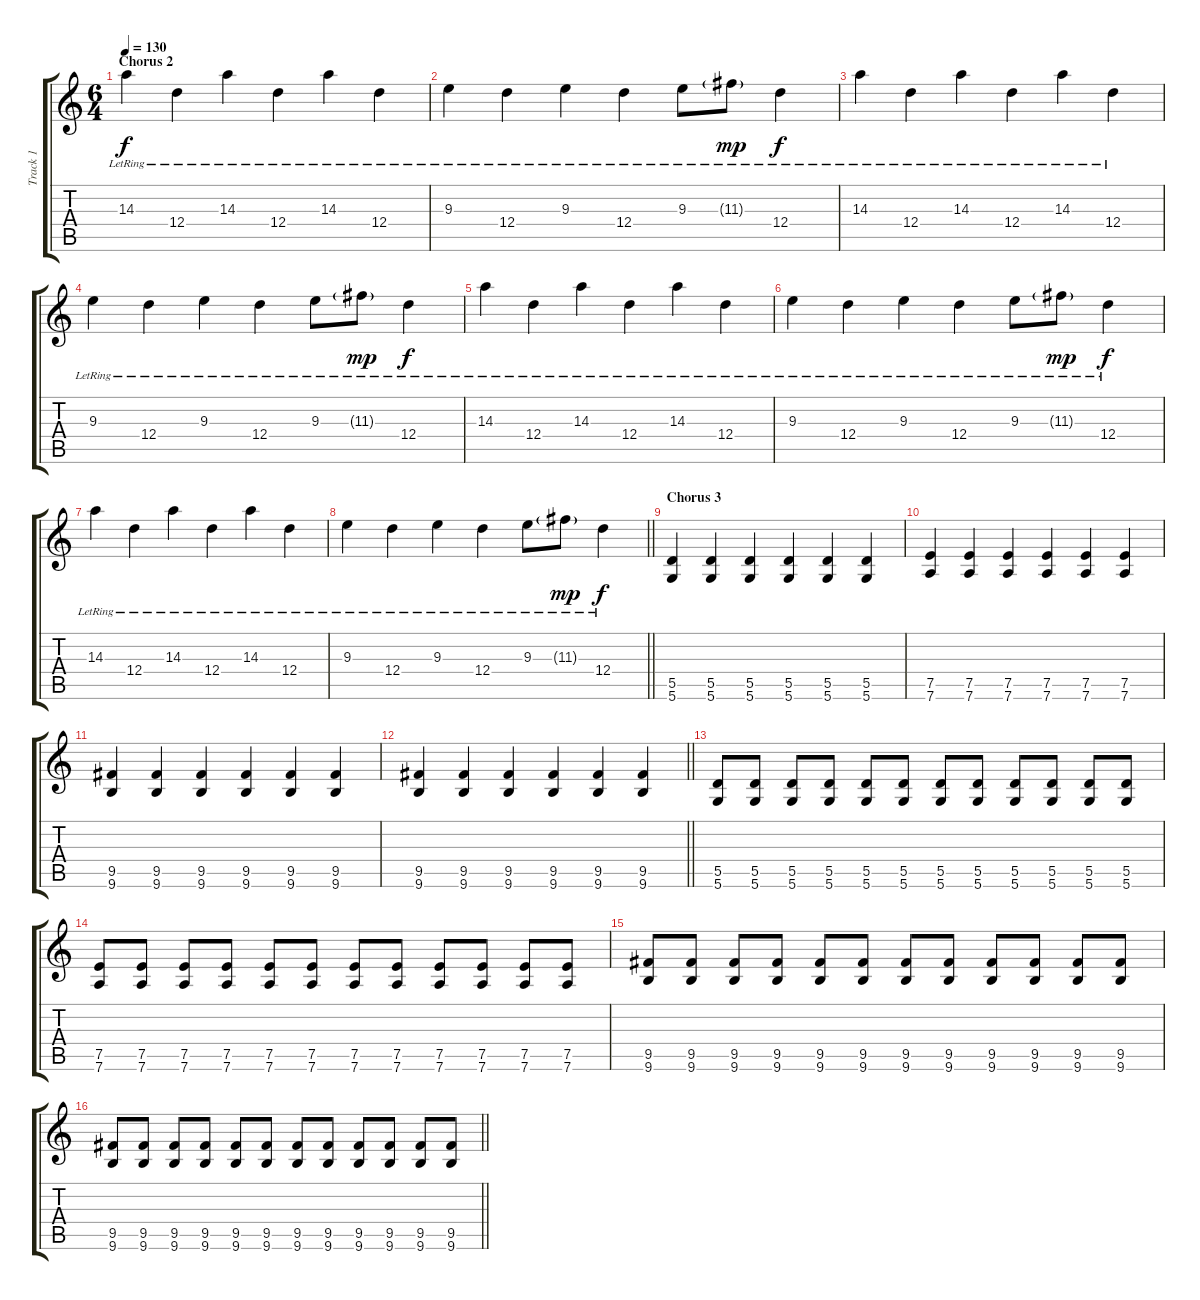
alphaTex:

\track ("Track 1" "Track 1") {instrument electricguitarclean}
\staff {score tabs}
\tuning (E4 B3 G3 D3 A2 D2) {hide}
\ts (6 4)
\section ("" "Chorus 2")
\tempo 130
\clef g2
\ks c
14.3{lr}.4{dy f volume 16} 12.4{lr}.4 14.3{lr}.4 12.4{lr}.4 14.3{lr}.4 12.4{lr}.4 |
9.3{lr}.4 12.4{lr}.4 9.3{lr}.4 12.4{lr}.4 9.3{lr}.8 11.3{g lr}.8{dy mp} 12.4{lr}.4{dy f} |
14.3{lr}.4 12.4{lr}.4 14.3{lr}.4 12.4{lr}.4 14.3{lr}.4 12.4{lr}.4 |
9.3{lr}.4 12.4{lr}.4 9.3{lr}.4 12.4{lr}.4 9.3{lr}.8 11.3{g lr}.8{dy mp} 12.4{lr}.4{dy f} |
14.3{lr}.4 12.4{lr}.4 14.3{lr}.4 12.4{lr}.4 14.3{lr}.4 12.4{lr}.4 |
9.3{lr}.4 12.4{lr}.4 9.3{lr}.4 12.4{lr}.4 9.3{lr}.8 11.3{g lr}.8{dy mp} 12.4{lr}.4{dy f} |
14.3{lr}.4 12.4{lr}.4 14.3{lr}.4 12.4{lr}.4 14.3{lr}.4 12.4{lr}.4 |
\barLineRight lightlight
9.3{lr}.4 12.4{lr}.4 9.3{lr}.4 12.4{lr}.4 9.3{lr}.8 11.3{g lr}.8{dy mp} 12.4{lr}.4{dy f} |
\section ("" "Chorus 3")
(5.5 5.6).4{volume 6 instrument distortionguitar} (5.5 5.6).4{volume 8} (5.5 5.6).4 (5.5 5.6).4 (5.5 5.6).4 (5.5 5.6).4 |
(7.5 7.6).4 (7.5 7.6).4 (7.5 7.6).4 (7.5 7.6).4 (7.5 7.6).4 (7.5 7.6).4 |
(9.5 9.6).4 (9.5 9.6).4 (9.5 9.6).4 (9.5 9.6).4 (9.5 9.6).4 (9.5 9.6).4 |
\barLineRight lightlight
(9.5 9.6).4{volume 12} (9.5 9.6).4 (9.5 9.6).4 (9.5 9.6).4 (9.5 9.6).4 (9.5 9.6).4 |
(5.5 5.6).8 (5.5 5.6).8 (5.5 5.6).8 (5.5 5.6).8 (5.5 5.6).8 (5.5 5.6).8 (5.5 5.6).8 (5.5 5.6).8 (5.5 5.6).8 (5.5 5.6).8 (5.5 5.6).8 (5.5 5.6).8 |
(7.5 7.6).8 (7.5 7.6).8 (7.5 7.6).8 (7.5 7.6).8 (7.5 7.6).8 (7.5 7.6).8 (7.5 7.6).8 (7.5 7.6).8 (7.5 7.6).8 (7.5 7.6).8{volume 14} (7.5 7.6).8 (7.5 7.6).8 |
(9.5 9.6).8 (9.5 9.6).8 (9.5 9.6).8 (9.5 9.6).8 (9.5 9.6).8 (9.5 9.6).8 (9.5 9.6).8 (9.5 9.6).8 (9.5 9.6).8 (9.5 9.6).8 (9.5 9.6).8 (9.5 9.6).8 |
\barLineRight lightlight
(9.5 9.6).8 (9.5 9.6).8 (9.5 9.6).8 (9.5 9.6).8 (9.5 9.6).8 (9.5 9.6).8 (9.5 9.6).8 (9.5 9.6).8 (9.5 9.6).8 (9.5 9.6).8 (9.5 9.6).8 (9.5 9.6).8
